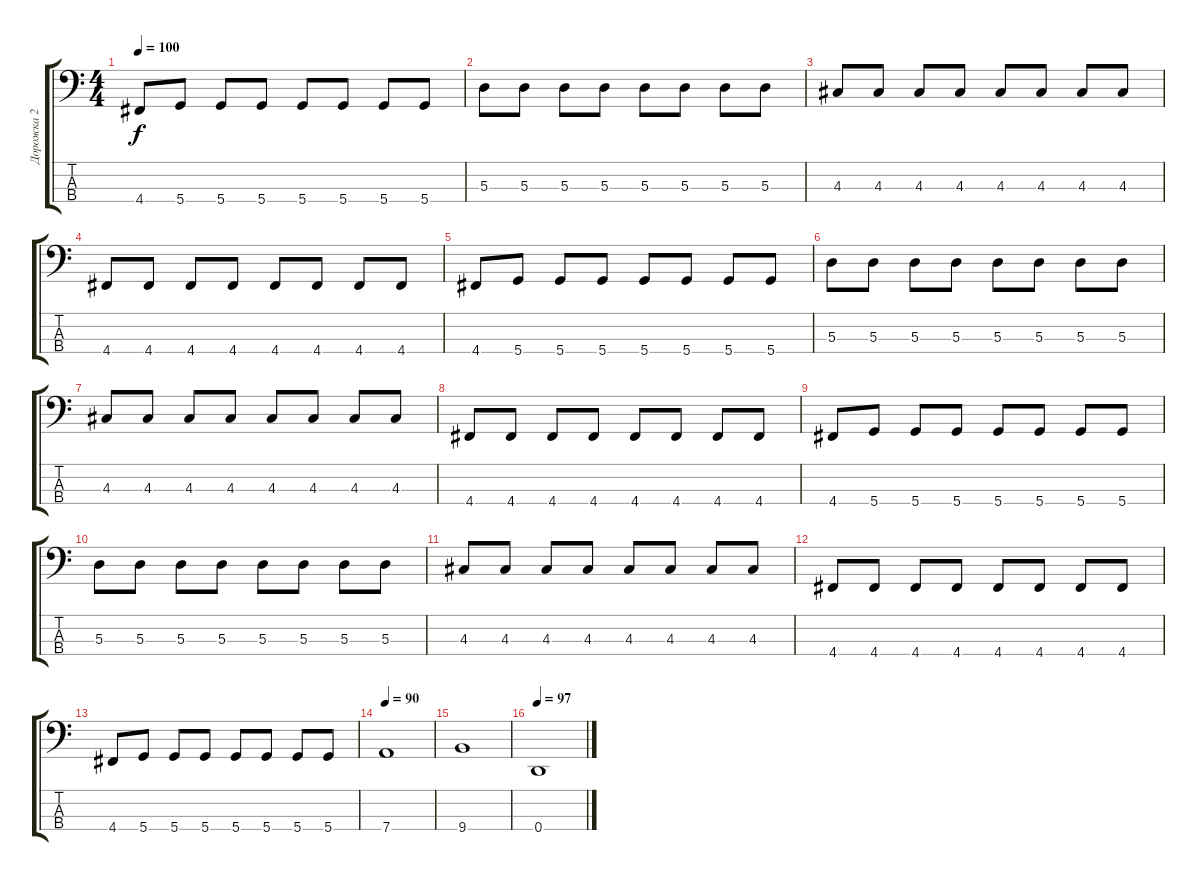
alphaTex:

\track ("Дорожка 2" "Дорожка 2") {instrument electricbasspick}
\staff {score tabs}
\tuning (G2 D2 A1 D1) {hide}
\ts (4 4)
\tempo 100
\clef f4
\ks c
4.4.8{dy f} 5.4.8 5.4.8 5.4.8 5.4.8 5.4.8 5.4.8 5.4.8 |
5.3.8 5.3.8 5.3.8 5.3.8 5.3.8 5.3.8 5.3.8 5.3.8 |
4.3.8 4.3.8 4.3.8 4.3.8 4.3.8 4.3.8 4.3.8 4.3.8 |
4.4.8 4.4.8 4.4.8 4.4.8 4.4.8 4.4.8 4.4.8 4.4.8 |
4.4.8 5.4.8 5.4.8 5.4.8 5.4.8 5.4.8 5.4.8 5.4.8 |
5.3.8 5.3.8 5.3.8 5.3.8 5.3.8 5.3.8 5.3.8 5.3.8 |
4.3.8 4.3.8 4.3.8 4.3.8 4.3.8 4.3.8 4.3.8 4.3.8 |
4.4.8 4.4.8 4.4.8 4.4.8 4.4.8 4.4.8 4.4.8 4.4.8 |
4.4.8 5.4.8 5.4.8 5.4.8 5.4.8 5.4.8 5.4.8 5.4.8 |
5.3.8 5.3.8 5.3.8 5.3.8 5.3.8 5.3.8 5.3.8 5.3.8 |
4.3.8 4.3.8 4.3.8 4.3.8 4.3.8 4.3.8 4.3.8 4.3.8 |
4.4.8 4.4.8 4.4.8 4.4.8 4.4.8 4.4.8 4.4.8 4.4.8 |
4.4.8 5.4.8 5.4.8 5.4.8 5.4.8 5.4.8 5.4.8 5.4.8 |
\tempo 90
7.4.1 |
9.4.1 |
\tempo 97
0.4.1
